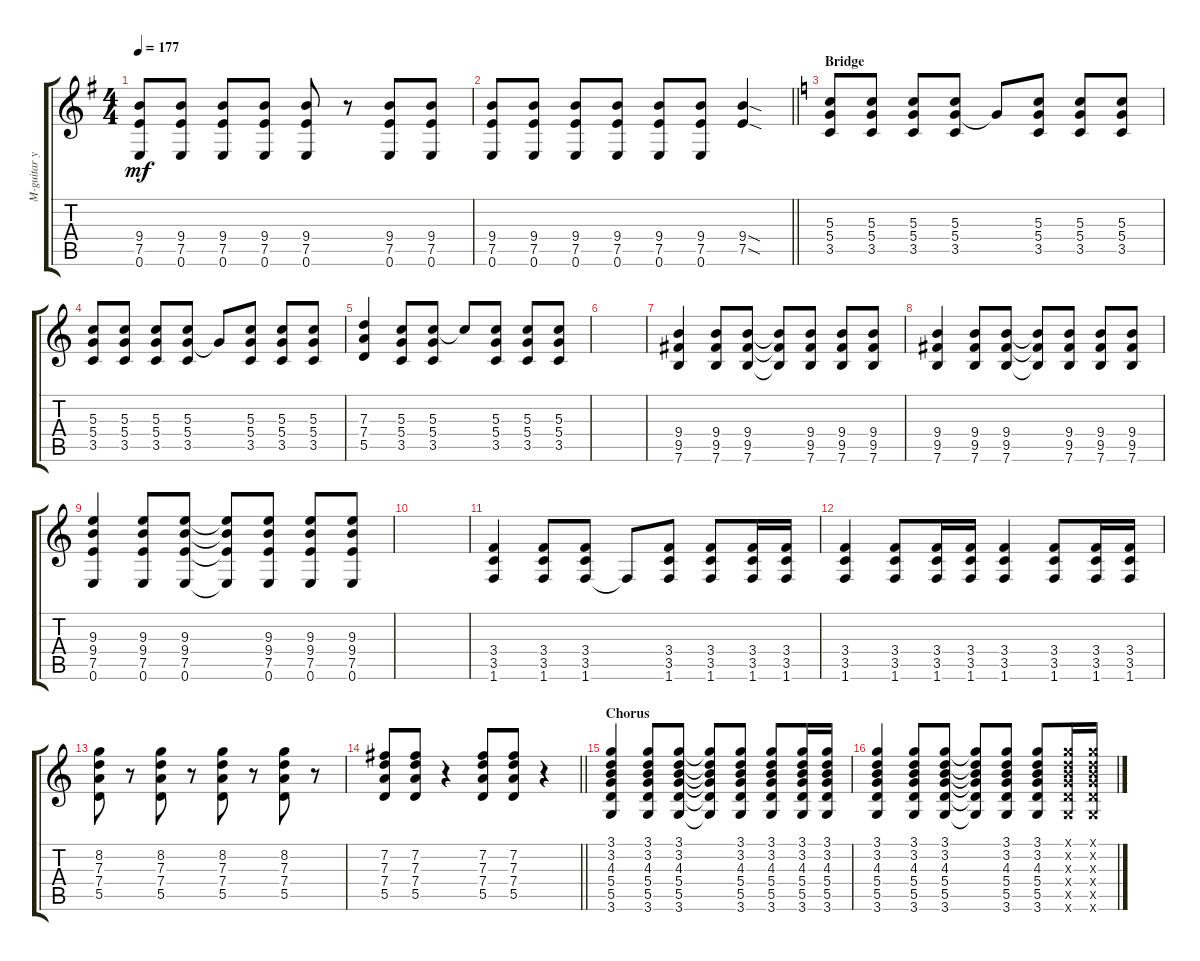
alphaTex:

\track ("M-guitar yui hirasawa" "M-guitar y") {instrument overdrivenguitar}
\staff {score tabs}
\tuning (E4 B3 G3 D3 A2 E2) {hide}
\ts (4 4)
\tempo 177
\clef g2
\ks eminor
(9.4 7.5 0.6).8{dy mf} (9.4 7.5 0.6).8 (9.4 7.5 0.6).8 (9.4 7.5 0.6).8 (9.4 7.5 0.6).8 r.8 (9.4 7.5 0.6).8 (9.4 7.5 0.6).8 |
\barLineRight lightlight
(9.4 7.5 0.6).8 (9.4 7.5 0.6).8 (9.4 7.5 0.6).8 (9.4 7.5 0.6).8 (9.4 7.5 0.6).8 (9.4 7.5 0.6).8 (9.4{sod} 7.5{sod}).4 |
\section ("" "Bridge")
\ks c
(5.3 5.4 3.5).8 (5.3 5.4 3.5).8 (5.3 5.4 3.5).8 (5.3 5.4 3.5).8 5.4{t}.8 (5.3 5.4 3.5).8 (5.3 5.4 3.5).8 (5.3 5.4 3.5).8 |
(5.3 5.4 3.5).8 (5.3 5.4 3.5).8 (5.3 5.4 3.5).8 (5.3 5.4 3.5).8 5.4{t}.8 (5.3 5.4 3.5).8 (5.3 5.4 3.5).8 (5.3 5.4 3.5).8 |
(7.3 7.4 5.5).4 (5.3 5.4 3.5).8 (5.3 5.4 3.5).8 5.3{t}.8 (5.3 5.4 3.5).8 (5.3 5.4 3.5).8 (5.3 5.4 3.5).8 |
|
(9.4 9.5 7.6).4 (9.4 9.5 7.6).8 (9.4 9.5 7.6).8 (9.4{t} 9.5{t} 7.6{t}).8 (9.4 9.5 7.6).8 (9.4 9.5 7.6).8 (9.4 9.5 7.6).8 |
(9.4 9.5 7.6).4 (9.4 9.5 7.6).8 (9.4 9.5 7.6).8 (9.4{t} 9.5{t} 7.6{t}).8 (9.4 9.5 7.6).8 (9.4 9.5 7.6).8 (9.4 9.5 7.6).8 |
(9.3 9.4 7.5 0.6).4 (9.3 9.4 7.5 0.6).8 (9.3 9.4 7.5 0.6).8 (9.3{t} 9.4{t} 7.5{t} 0.6{t}).8 (9.3 9.4 7.5 0.6).8 (9.3 9.4 7.5 0.6).8 (9.3 9.4 7.5 0.6).8 |
|
(3.4 3.5 1.6).4 (3.4 3.5 1.6).8 (3.4 3.5 1.6).8 1.6{t}.8 (3.4 3.5 1.6).8 (3.4 3.5 1.6).8 (3.4 3.5 1.6).16 (3.4 3.5 1.6).16 |
(3.4 3.5 1.6).4 (3.4 3.5 1.6).8 (3.4 3.5 1.6).16 (3.4 3.5 1.6).16 (3.4 3.5 1.6).4 (3.4 3.5 1.6).8 (3.4 3.5 1.6).16 (3.4 3.5 1.6).16 |
(8.2 7.3 7.4 5.5).8 r.8 (8.2 7.3 7.4 5.5).8 r.8 (8.2 7.3 7.4 5.5).8 r.8 (8.2 7.3 7.4 5.5).8 r.8 |
\barLineRight lightlight
(7.2 7.3 7.4 5.5).8 (7.2 7.3 7.4 5.5).8 r.4 (7.2 7.3 7.4 5.5).8 (7.2 7.3 7.4 5.5).8 r.4 |
\section ("" "Chorus")
(3.1 3.2 4.3 5.4 5.5 3.6).4 (3.1 3.2 4.3 5.4 5.5 3.6).8 (3.1 3.2 4.3 5.4 5.5 3.6).8 (3.1{t} 3.2{t} 4.3{t} 5.4{t} 5.5{t} 3.6{t}).8 (3.1 3.2 4.3 5.4 5.5 3.6).8 (3.1 3.2 4.3 5.4 5.5 3.6).8 (3.1 3.2 4.3 5.4 5.5 3.6).16 (3.1 3.2 4.3 5.4 5.5 3.6).16 |
(3.1 3.2 4.3 5.4 5.5 3.6).4 (3.1 3.2 4.3 5.4 5.5 3.6).8 (3.1 3.2 4.3 5.4 5.5 3.6).8 (3.1{t} 3.2{t} 4.3{t} 5.4{t} 5.5{t} 3.6{t}).8 (3.1 3.2 4.3 5.4 5.5 3.6).8 (3.1 3.2 4.3 5.4 5.5 3.6).8 (3.1{x} 3.2{x} 4.3{x} 5.4{x} 5.5{x} 3.6{x}).16 (3.1{x} 3.2{x} 4.3{x} 5.4{x} 5.5{x} 3.6{x}).16
